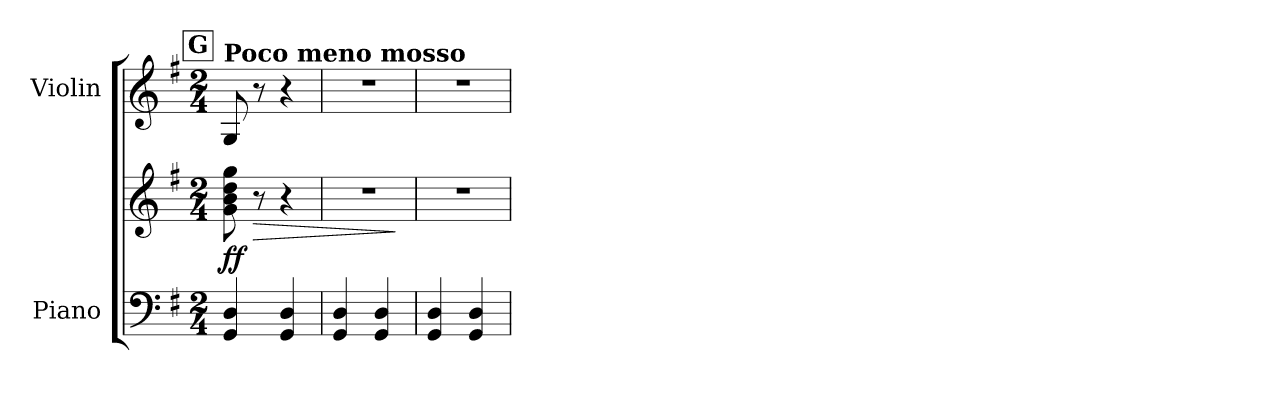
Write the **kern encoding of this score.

**kern	**kern	**dynam	**kern
*part2	*part2	*part2	*part1
*staff3	*staff2	*staff2/3	*staff1
*I"Piano	*	*	*I"Violin
*I'Pno.	*	*	*I'Vln.
*clefF4	*clefG2	*	*clefG2
*k[f#]	*k[f#]	*	*k[f#]
*M2/4	*M2/4	*	*M2/4
*MM83	*MM83	*	*MM83
!!LO:REH:place=s1:a:B:fs=14:t=G
=807	=807	=807	=807
!	!	!	!LO:TX:a:B:t=Poco meno mosso
!	!	!LO:DY:a=2	!
4GG/ 4D/	8g\ 8b\ 8dd\ 8gg\	ff	8G/
!	!	!LO:HP:b	!
.	8r	>	8r
4GG/ 4D/	4r	.	4r
=808	=808	=808	=808
4GG/ 4D/	2r	.	2r
4GG/ 4D/	.	.	.
.	.	]	.
=809	=809	=809	=809
4GG/ 4D/	2r	.	2r
4GG/ 4D/	.	.	.
=	=	=	=
*-	*-	*-	*-
